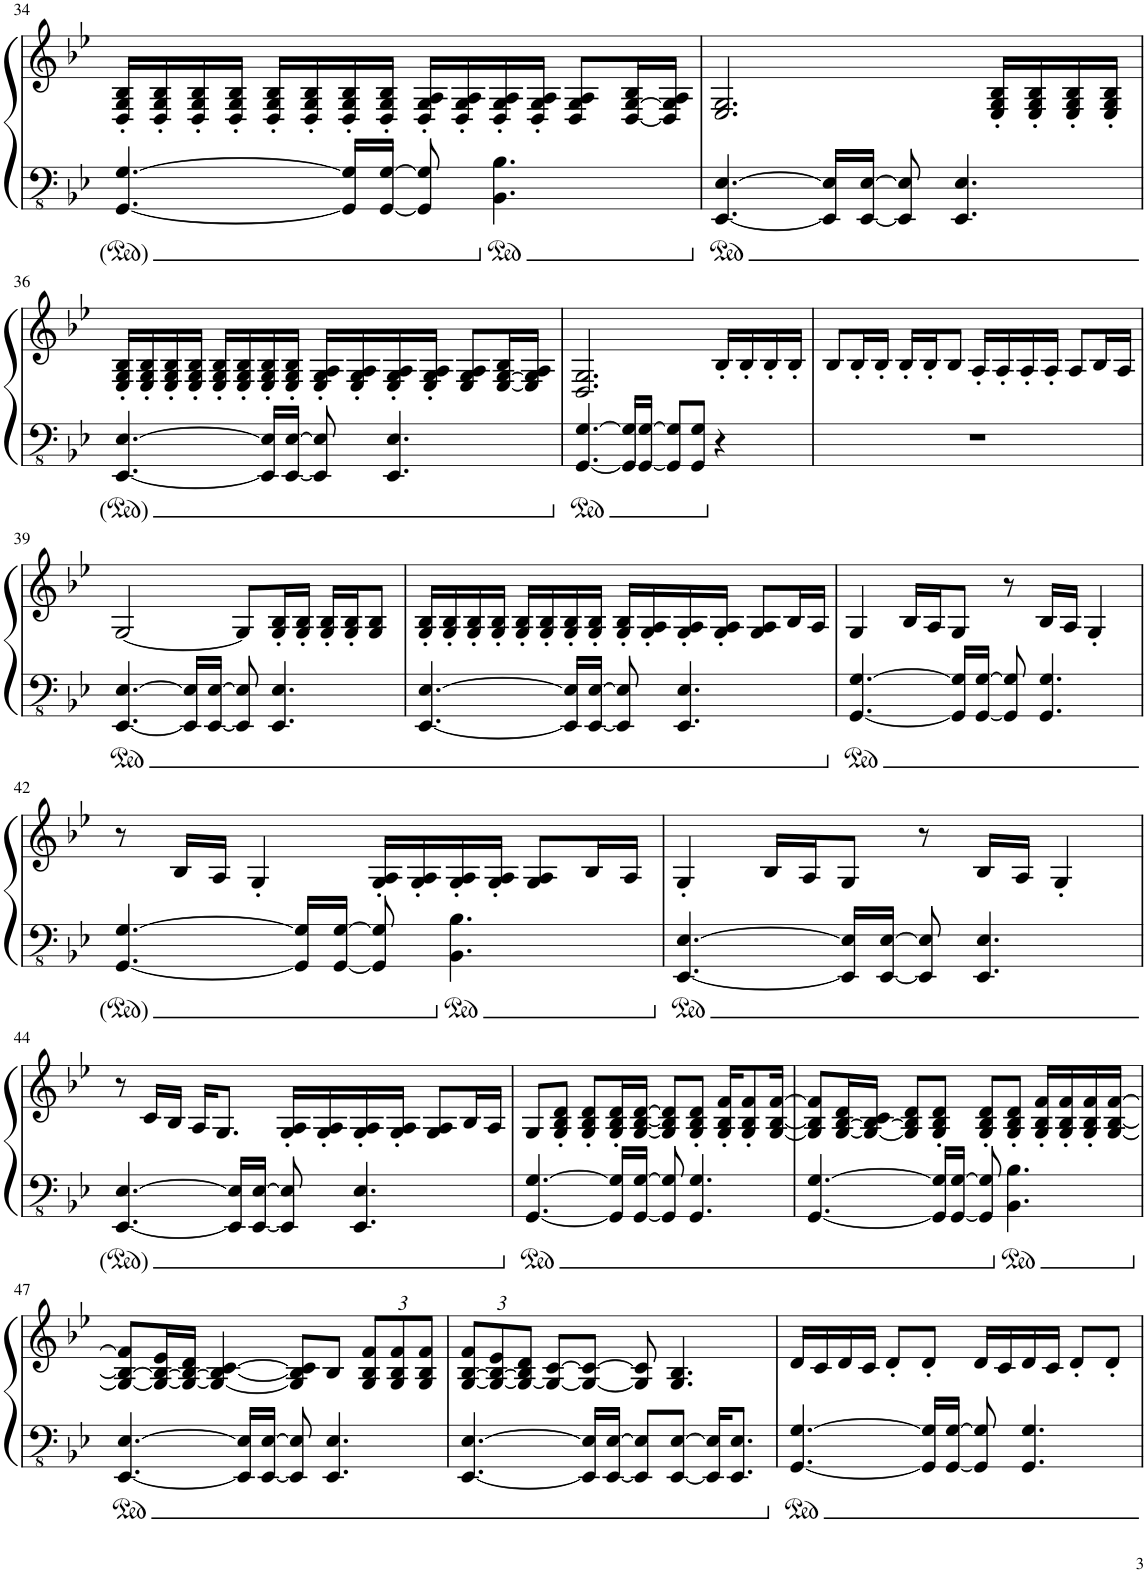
**kern	**kern
*part1	*part1
*staff2	*staff1
*I"Piano	*
*I'Pno.	*
!!LO:PB:g=z
*clefFv4	*clefG2
*k[b-e-]	*k[b-e-]
*M4/4	*M4/4
=34	=34
[4.GGG/ [4.GG/	16D/' 16G/' 16B-/'LL
.	16D/' 16G/' 16B-/'
.	16D/' 16G/' 16B-/'
.	16D/' 16G/' 16B-/'JJ
.	16D/' 16G/' 16B-/'LL
.	16D/' 16G/' 16B-/'
16GGG/] 16GG/]LL	16D/' 16G/' 16B-/'
[16GGG/ [16GG/JJ	16D/' 16G/' 16B-/'JJ
8GGG/] 8GG/]	16D/' 16G/' 16A/'LL
.	16D/' 16G/' 16A/'
4.BBB-\ 4.BB-\	16D/' 16G/' 16A/'
.	16D/' 16G/' 16A/'JJ
.	8D/ 8G/ 8A/L
.	[16D/ [16G/ 16B-/L
.	16D/] 16G/] 16A/JJ
=35	=35
[4.EEE-/ [4.EE-/	2.E-/ 2.G/
16EEE-/] 16EE-/]LL	.
[16EEE-/ [16EE-/JJ	.
8EEE-/] 8EE-/]	.
4.EEE-/ 4.EE-/	.
.	16E-/' 16G/' 16B-/'LL
.	16E-/' 16G/' 16B-/'
.	16E-/' 16G/' 16B-/'
.	16E-/' 16G/' 16B-/'JJ
!!LO:LB:g=z
=36	=36
[4.EEE-/ [4.EE-/	16E-/' 16G/' 16B-/'LL
.	16E-/' 16G/' 16B-/'
.	16E-/' 16G/' 16B-/'
.	16E-/' 16G/' 16B-/'JJ
.	16E-/' 16G/' 16B-/'LL
.	16E-/' 16G/' 16B-/'
16EEE-/] 16EE-/]LL	16E-/' 16G/' 16B-/'
[16EEE-/ [16EE-/JJ	16E-/' 16G/' 16B-/'JJ
8EEE-/] 8EE-/]	16E-/' 16G/' 16A/'LL
.	16E-/' 16G/' 16A/'
4.EEE-/ 4.EE-/	16E-/' 16G/' 16A/'
.	16E-/' 16G/' 16A/'JJ
.	8E-/ 8G/ 8A/L
.	[16E-/ [16G/ 16B-/L
.	16E-/] 16G/] 16A/JJ
=37	=37
[4.GGG/ [4.GG/	2.D/ 2.G/
16GGG/] 16GG/]LL	.
[16GGG/ [16GG/JJ	.
8GGG/] 8GG/]L	.
8GGG/ 8GG/J	.
4r	16B-'/LL
.	16B-'/
.	16B-'/
.	16B-'/JJ
=38	=38
1r	8B-/L
.	16B-'/L
.	16B-'/JJ
.	16B-'/LL
.	16B-'/J
.	8B-/J
.	16A'/LL
.	16A'/
.	16A'/
.	16A'/JJ
.	8A/L
.	16B-/L
.	16A/JJ
!!LO:LB:g=z
=39	=39
[4.EEE-/ [4.EE-/	[2G/
16EEE-/] 16EE-/]LL	.
[16EEE-/ [16EE-/JJ	.
8EEE-/] 8EE-/]	8G/L]
4.EEE-/ 4.EE-/	16G/' 16B-/'L
.	16G/' 16B-/'JJ
.	16G/' 16B-/'LL
.	16G/' 16B-/'J
.	8G/ 8B-/J
=40	=40
[4.EEE-/ [4.EE-/	16G/' 16B-/'LL
.	16G/' 16B-/'
.	16G/' 16B-/'
.	16G/' 16B-/'JJ
.	16G/' 16B-/'LL
.	16G/' 16B-/'
16EEE-/] 16EE-/]LL	16G/' 16B-/'
[16EEE-/ [16EE-/JJ	16G/' 16B-/'JJ
8EEE-/] 8EE-/]	16G/' 16B-/'LL
.	16G/' 16A/'
4.EEE-/ 4.EE-/	16G/' 16A/'
.	16G/' 16A/'JJ
.	8G/ 8A/L
.	16B-/L
.	16A/JJ
=41	=41
[4.GGG/ [4.GG/	4G/
.	16B-/LL
.	16A/J
16GGG/] 16GG/]LL	8G/J
[16GGG/ [16GG/JJ	.
8GGG/] 8GG/]	8r
4.GGG/ 4.GG/	16B-/LL
.	16A/JJ
.	4G'/
!!LO:LB:g=z
=42	=42
[4.GGG/ [4.GG/	8r
.	16B-/LL
.	16A/JJ
.	4G'/
16GGG/] 16GG/]LL	.
[16GGG/ [16GG/JJ	.
8GGG/] 8GG/]	16G/' 16A/'LL
.	16G/' 16A/'
4.BBB-\ 4.BB-\	16G/' 16A/'
.	16G/' 16A/'JJ
.	8G/ 8A/L
.	16B-/L
.	16A/JJ
=43	=43
[4.EEE-/ [4.EE-/	4G'/
.	16B-/LL
.	16A/J
16EEE-/] 16EE-/]LL	8G/J
[16EEE-/ [16EE-/JJ	.
8EEE-/] 8EE-/]	8r
4.EEE-/ 4.EE-/	16B-/LL
.	16A/JJ
.	4G'/
!!LO:LB:g=z
=44	=44
[4.EEE-/ [4.EE-/	8r
.	16c/LL
.	16B-/JJ
.	16A/KL
.	8.G/J
16EEE-/] 16EE-/]LL	.
[16EEE-/ [16EE-/JJ	.
8EEE-/] 8EE-/]	16G/' 16A/'LL
.	16G/' 16A/'
4.EEE-/ 4.EE-/	16G/' 16A/'
.	16G/' 16A/'JJ
.	8G/ 8A/L
.	16B-/L
.	16A/JJ
=45	=45
[4.GGG/ [4.GG/	8G/L
.	8G/' 8B-/' 8d/'J
.	8G/' 8B-/' 8d/'L
16GGG/] 16GG/]LL	16G/' 16B-/' 16d/'L
[16GGG/ [16GG/JJ	[16G/ [16B-/ [16d/JJ
8GGG/] 8GG/]	8G/] 8B-/] 8d/]L
4.GGG/ 4.GG/	8G/' 8B-/' 8d/'J
.	16G/' 16B-/' 16f/'KL
.	8G/' 8B-/' 8f/'
.	[16G/ [16B-/ [16f/Jk
=46	=46
[4.GGG/ [4.GG/	8G/] 8B-/] 8f/]L
.	[16G/ [16B-/ 16d/L
.	16G/_ 16B-/_ 16c/JJ
.	8G/] 8B-/] 8d/L
16GGG/] 16GG/]LL	8G/' 8B-/' 8d/'J
[16GGG/ [16GG/JJ	.
8GGG/] 8GG/]	8G/' 8B-/' 8d/'L
4.BBB-\ 4.BB-\	8G/' 8B-/' 8d/'J
.	16G/' 16B-/' 16f/'LL
.	16G/' 16B-/' 16f/'
.	16G/' 16B-/' 16f/'
.	[16G/ [16B-/ [16f/JJ
!!LO:LB:g=z
=47	=47
[4.EEE-/ [4.EE-/	8G/_ 8B-/_ 8f/]L
.	16G/_ 16B-/_ 16e-/L
.	16G/_ 16B-/_ 16d/JJ
.	4G/_ 4B-/_ [4c/
16EEE-/] 16EE-/]LL	.
[16EEE-/ [16EE-/JJ	.
8EEE-/] 8EE-/]	8G/] 8B-/] 8c/]L
4.EEE-/ 4.EE-/	8B-/J
*	*Xbrackettup
.	12G/ 12B-/ 12f/L
.	12G/ 12B-/ 12f/
.	12G/ 12B-/ 12f/J
=48	=48
[4.EEE-/ [4.EE-/	[12G/ [12B-/ 12f/L
.	12G/_ 12B-/_ 12e-/
.	12G/_ 12B-/] 12d/J
.	8G/_ [8c/L
16EEE-/] 16EE-/]LL	8G/_ 8c/_J
[16EEE-/ [16EE-/JJ	.
8EEE-/] 8EE-/]L	8G/] 8c/]
[8EEE-/ [8EE-/J	4.G/ 4.B-/
16EEE-/] 16EE-/]KL	.
8.EEE-/ 8.EE-/J	.
=49	=49
[4.GGG/ [4.GG/	16d/LL
.	16c/
.	16d/
.	16c/JJ
.	8d'/L
16GGG/] 16GG/]LL	8d'/J
[16GGG/ [16GG/JJ	.
8GGG/] 8GG/]	16d/LL
.	16c/
4.GGG/ 4.GG/	16d/
.	16c/JJ
.	8d'/L
.	8d'/J
=	=
*-	*-
